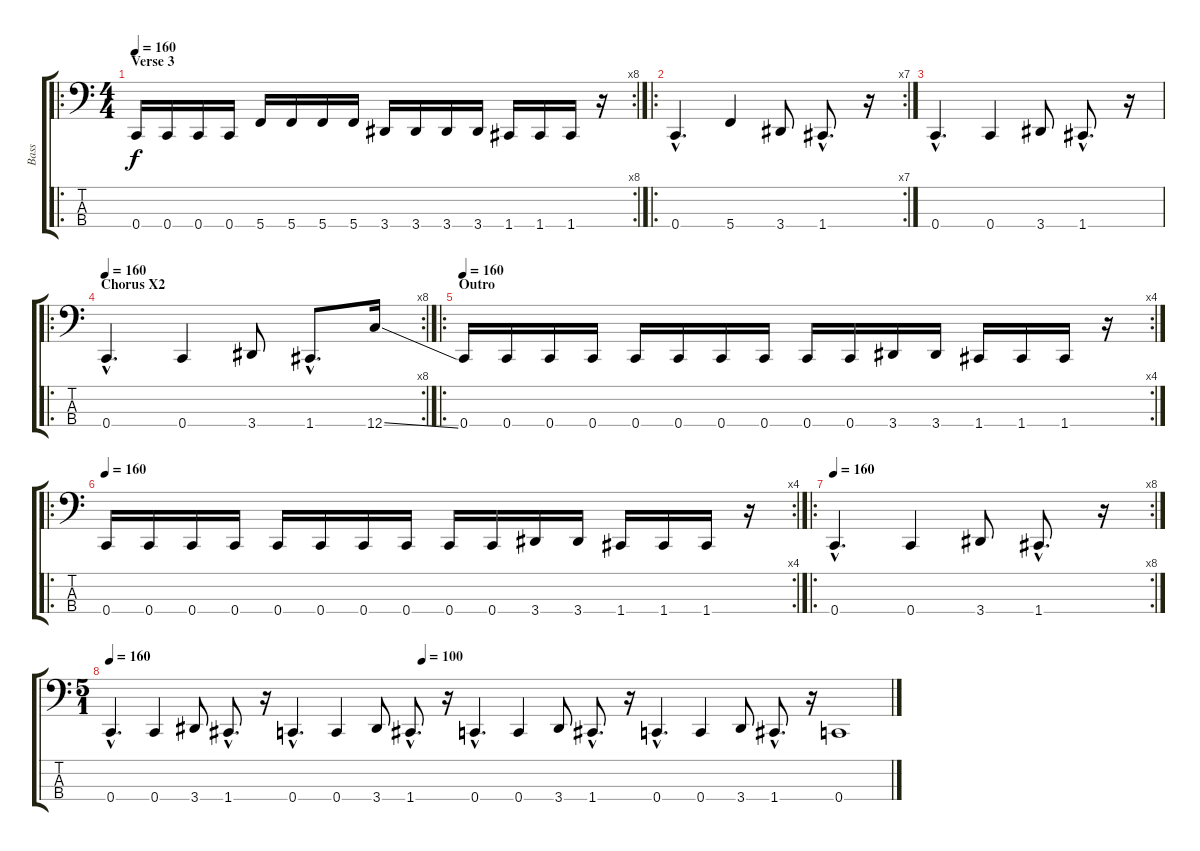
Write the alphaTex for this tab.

\track ("Bass" "Bass") {instrument electricbasspick}
\staff {score tabs}
\tuning (Eb2 Bb1 F1 C1) {hide}
\ro
\rc 8
\ts (4 4)
\section ("" "Verse 3")
\tempo 160
\clef f4
\ks c
0.4.16{dy f} 0.4.16 0.4.16 0.4.16 5.4.16 5.4.16 5.4.16 5.4.16 3.4.16 3.4.16 3.4.16 3.4.16 1.4.16 1.4.16 1.4.16 r.16 |
\ro
\rc 7
0.4{hac}.4{d} 5.4.4 3.4.8 1.4{hac}.8{d} r.16 |
0.4{hac}.4{d} 0.4.4 3.4.8 1.4{hac}.8{d} r.16 |
\ro
\rc 8
\section ("" "Chorus X2")
\tempo 160
0.4{hac}.4{d} 0.4.4 3.4.8 1.4{hac}.8{d} 12.4{ss}.16 |
\ro
\rc 4
\section ("" "Outro")
\tempo 160
0.4.16 0.4.16 0.4.16 0.4.16 0.4.16 0.4.16 0.4.16 0.4.16 0.4.16 0.4.16 3.4.16 3.4.16 1.4.16 1.4.16 1.4.16 r.16 |
\ro
\rc 4
\tempo 160
0.4.16 0.4.16 0.4.16 0.4.16 0.4.16 0.4.16 0.4.16 0.4.16 0.4.16 0.4.16 3.4.16 3.4.16 1.4.16 1.4.16 1.4.16 r.16 |
\ro
\rc 8
\tempo 160
0.4{hac}.4{d} 0.4.4 3.4.8 1.4{hac}.8{d} r.16 |
\ts (5 1)
\tempo 160
\tempo (100 0.4)
0.4{hac}.4{d} 0.4.4 3.4.8 1.4{hac}.8{d} r.16 0.4{hac}.4{d} 0.4.4 3.4.8 1.4{hac}.8{d} r.16 0.4{hac}.4{d} 0.4.4 3.4.8 1.4{hac}.8{d} r.16 0.4{hac}.4{d} 0.4.4 3.4.8 1.4{hac}.8{d} r.16 0.4.1
